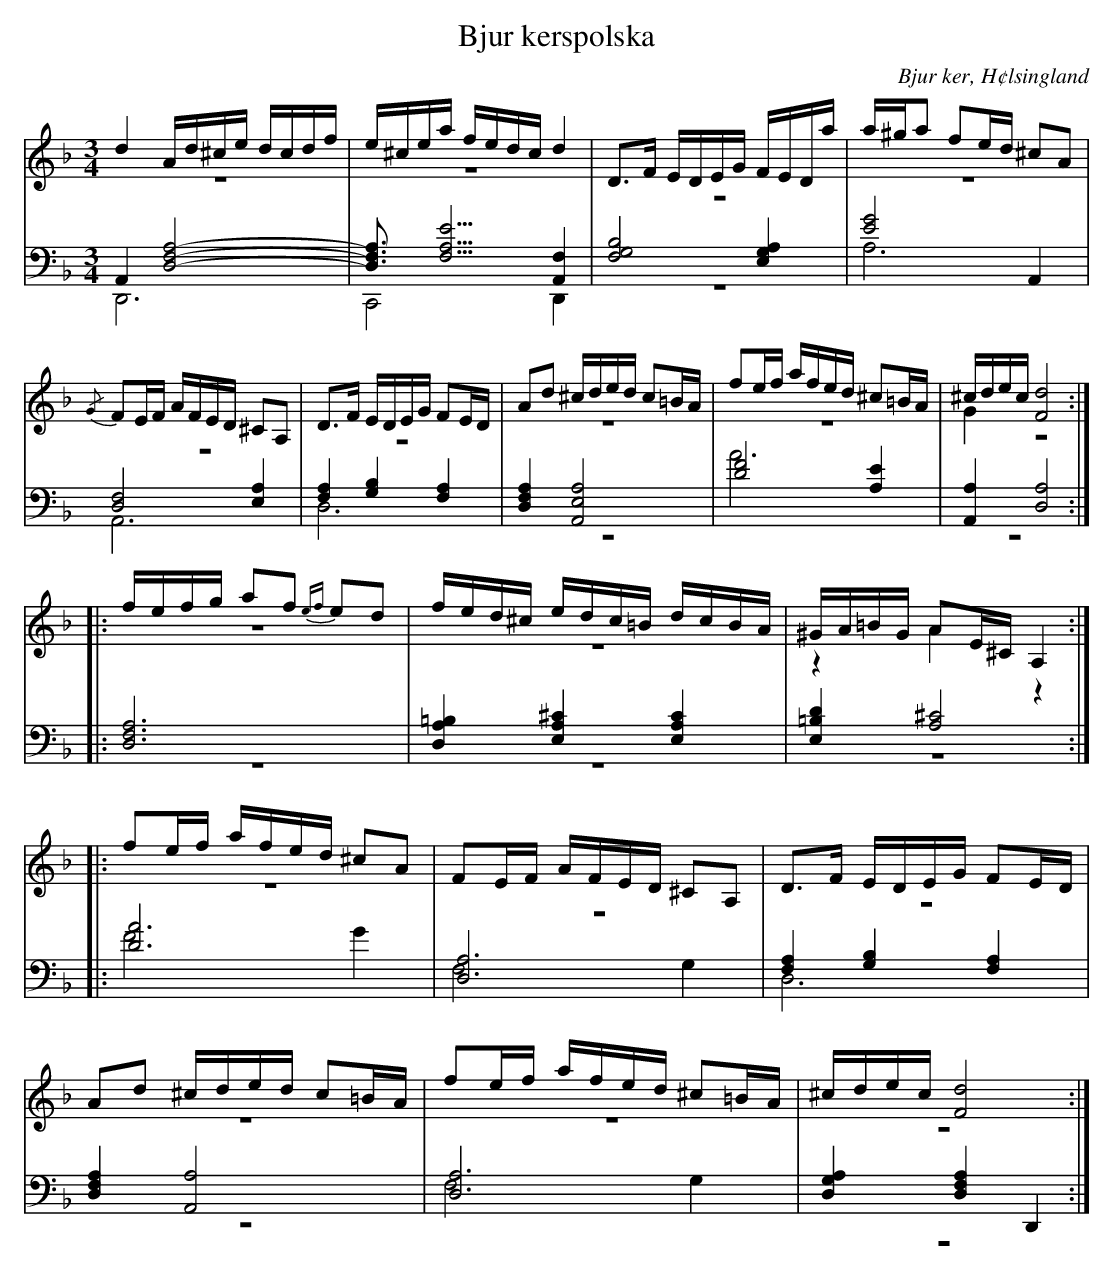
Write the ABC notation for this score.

X:1
T: Bjur kerspolska
O: Bjur ker, H¢lsingland
M: 3/4
L: 1/16
K: Dm
V:1
V:2 merge
V:3
V:4 merge
V:1
d4 Ad^ce dcdf |e^cea fedc d4|D2>F2 EDEG FEDa|a^ga2 f2ed ^c2A2|
{/G}F2EF AFED ^C2A,2|D2>F2 EDEG F2ED|A2d2 ^cded c2=BA|f2ef afed ^c2=BA|^cdec [F8d8]:|
|:fefg a2f2 {ef}e2d2 |fed^c edc=B dcBA|^GA=BG A2E^C A,4:|
|:f2ef afed ^c2A2|F2EF AFED ^C2A,2|D2>F2 EDEG F2ED|
A2d2 ^cded c2=BA|f2ef afed ^c2=BA|^cdec [F8d8]:|
V:2
z12|z12|z12|z12|
z12|z12|z12|z12|G4 z8:|
|:z12|z12|z4 A4 z4:|
|:z12|z12|z12|
z12|z12|z12:|
V:3 clef=bass
A,,4 [D,8F,8A,8]-|[D,3F,3A,3] [F,5A,5E5] [F,4A,,4]|[B,8F,8G,8] [E,4G,4A,4]|[G8E8] A,,4|
[D,8F,8] [E,4A,4]|[F,4A,4] [G,4B,4] [F,4A,4]|[D,4F,4A,4] [A,,8E,8A,8]|[D8F8] [A,4E4]|[A,,4A,4] [D,8A,8]:|
|:[D,12F,12A,12]|[D,4A,4=B,4] [E,4A,4^C4] [E,4A,4C4]|[E,4=B,4D4] [A,8^C8]:|
|:[D12A12]|[D,12A,12]|[F,4A,4] [G,4B,4] [F,4A,4]|
[D,4F,4A,4] [A,,8A,8]|[D,12A,12]|[D,4G,4A,4] [D,4F,4A,4] D,,4:|
V:4 clef=bass
D,,12|C,,8 D,,4|z12|A,12|
A,,12|D,12|z12|A12|z12:|
|:z12|z12|z12:|
|:F8 G4|F,8 G,4|D,12|
z12|F,8 G,4|z12:|
